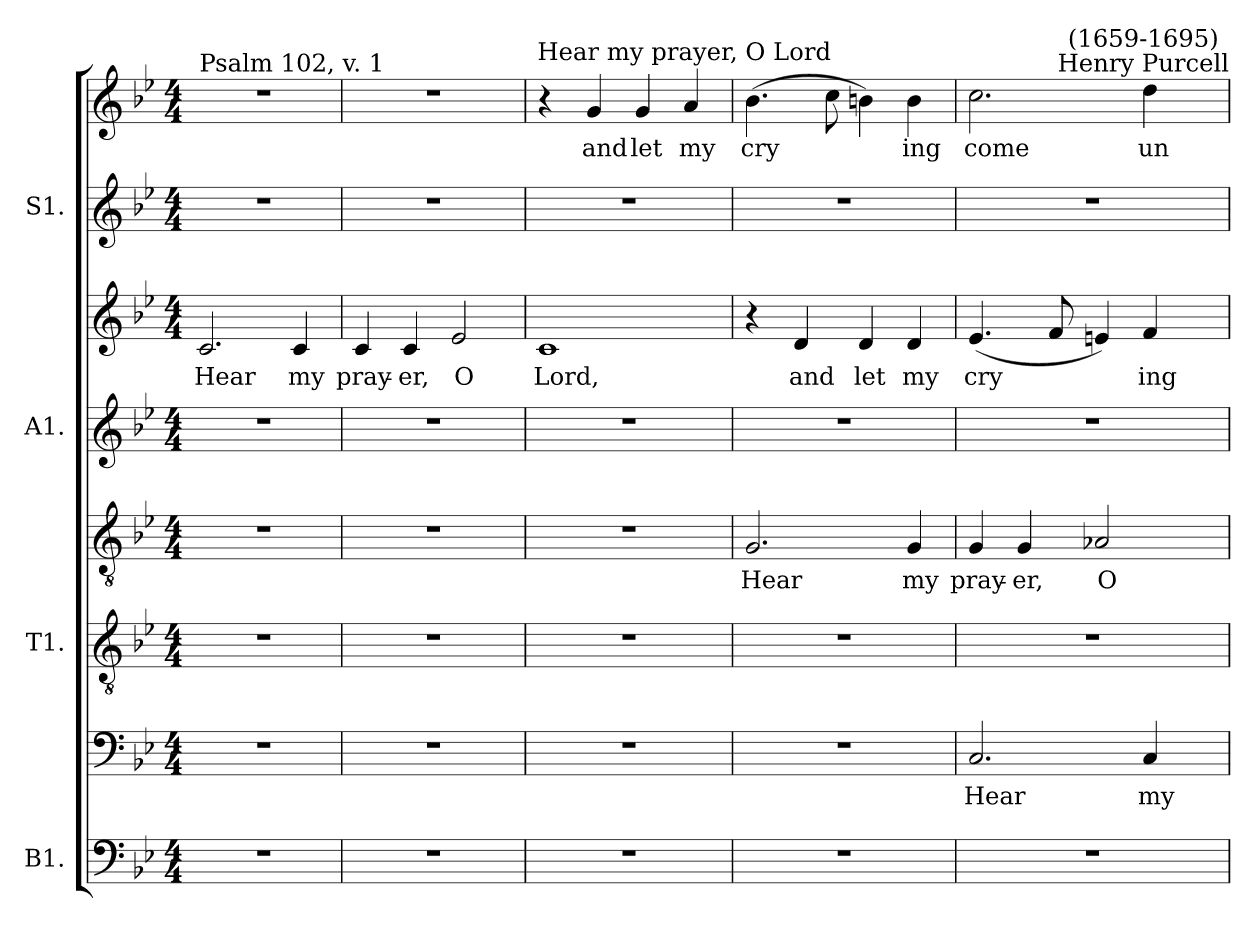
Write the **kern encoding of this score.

**kern	**kern	**text	**kern	**kern	**text	**kern	**kern	**text	**kern	**kern	**text
*part4	*part4	*part4	*part3	*part3	*part3	*part2	*part2	*part2	*part1	*part1	*part1
*staff8	*staff7	*staff7	*staff6	*staff5	*staff5	*staff4	*staff3	*staff3	*staff2	*staff1	*staff1
*I"B1.	*	*	*I"T1.	*	*	*I"A1.	*	*	*I"S1.	*	*
*clefF4	*clefF4	*	*clefGv2	*clefGv2	*	*clefG2	*clefG2	*	*clefG2	*clefG2	*
*k[b-e-]	*k[b-e-]	*	*k[b-e-]	*k[b-e-]	*	*k[b-e-]	*k[b-e-]	*	*k[b-e-]	*k[b-e-]	*
*B-:	*B-:	*	*B-:	*B-:	*	*B-:	*B-:	*	*B-:	*B-:	*
*M4/4	*M4/4	*	*M4/4	*M4/4	*	*M4/4	*M4/4	*	*M4/4	*M4/4	*
=1	=1	=1	=1	=1	=1	=1	=1	=1	=1	=1	=1
!	!	!	!	!	!	!	!	!	!	!LO:TX:a:t=Psalm 102, v. 1	!
!	!	!	!	!	!	!	!	!LO:LY:b	!	!	!
1r	1r	.	1r	1r	.	1r	2.c	Hear	1r	1r	.
!	!	!	!	!	!	!	!	!LO:LY:b	!	!	!
.	.	.	.	.	.	.	4c	my	.	.	.
=2	=2	=2	=2	=2	=2	=2	=2	=2	=2	=2	=2
!	!	!	!	!	!	!	!	!LO:LY:b	!	!	!
1r	1r	.	1r	1r	.	1r	4c	pray-	1r	1r	.
!	!	!	!	!	!	!	!	!LO:LY:b	!	!	!
.	.	.	.	.	.	.	4c	-er,	.	.	.
!	!	!	!	!	!	!	!	!LO:LY:b	!	!	!
.	.	.	.	.	.	.	2e-	O	.	.	.
=3	=3	=3	=3	=3	=3	=3	=3	=3	=3	=3	=3
!	!	!	!	!	!	!	!	!LO:LY:b	!	!	!
1r	1r	.	1r	1r	.	1r	1c	Lord,	1r	4r	.
!	!	!	!	!	!	!	!	!	!	!	!LO:LY:b
.	.	.	.	.	.	.	.	.	.	4g	and
!	!	!	!	!	!	!	!	!	!	!	!LO:LY:b
.	.	.	.	.	.	.	.	.	.	4g	let
!	!	!	!	!	!	!	!	!	!	!LO:TX:a:cj:t=Hear my prayer, O Lord	!
!	!	!	!	!	!	!	!	!	!	!	!LO:LY:b
.	.	.	.	.	.	.	.	.	.	4a	my
=4	=4	=4	=4	=4	=4	=4	=4	=4	=4	=4	=4
!	!	!	!	!	!LO:LY:b	!	!	!	!	!	!LO:LY:b
1r	1r	.	1r	2.G	Hear	1r	4r	.	1r	(>4.b-	cry
!	!	!	!	!	!	!	!	!LO:LY:b	!	!	!
.	.	.	.	.	.	.	4d	and	.	.	.
.	.	.	.	.	.	.	.	.	.	8cc	.
!	!	!	!	!	!	!	!	!LO:LY:b	!	!	!
.	.	.	.	.	.	.	4d	let	.	4bn)	.
!	!	!	!	!	!LO:LY:b	!	!	!LO:LY:b	!	!	!LO:LY:b
.	.	.	.	4G	my	.	4d	my	.	4b	ing
=5	=5	=5	=5	=5	=5	=5	=5	=5	=5	=5	=5
!	!	!LO:LY:b	!	!	!LO:LY:b	!	!	!LO:LY:b	!	!	!LO:LY:b
1r	2.C	Hear	1r	4G	pray-	1r	(<4.e-	cry	1r	2.cc	come
!	!	!	!	!	!LO:LY:b	!	!	!	!	!	!
.	.	.	.	4G	-er,	.	.	.	.	.	.
.	.	.	.	.	.	.	8f	.	.	.	.
!	!	!	!	!	!LO:LY:b	!	!	!	!	!	!
.	.	.	.	2A-X	O	.	4en)	.	.	.	.
!	!	!	!	!	!	!	!	!	!	!LO:TX:a:cj:t=Henry Purcell	!
!	!	!	!	!	!	!	!	!	!	!LO:TX:a:cj:t=(1659-1695)	!
!	!	!LO:LY:b	!	!	!	!	!	!LO:LY:b	!	!	!LO:LY:b
.	4C	my	.	.	.	.	4f	ing	.	4dd	un-
=	=	=	=	=	=	=	=	=	=	=	=
*-	*-	*-	*-	*-	*-	*-	*-	*-	*-	*-	*-
